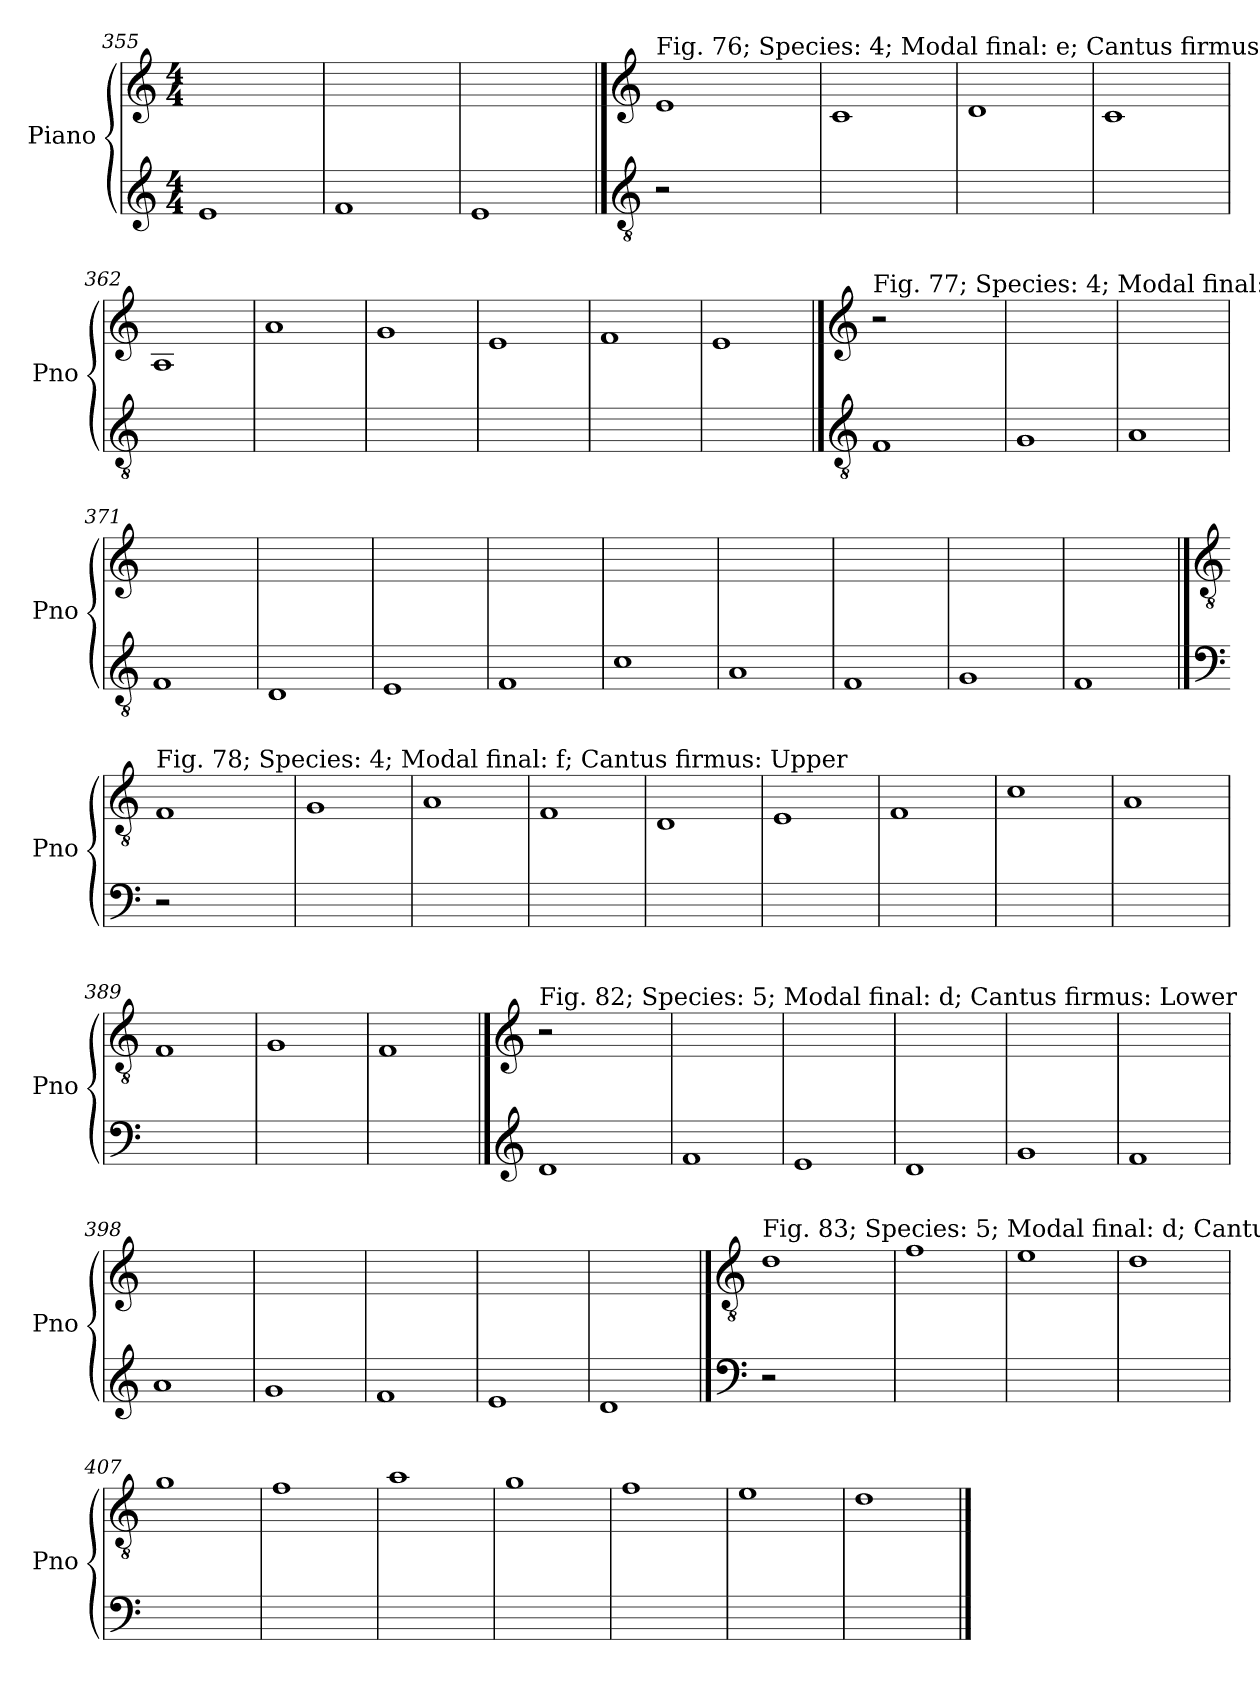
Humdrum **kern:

**kern	**kern
*part2	*part1
*staff2	*staff1
*I"Piano	*I"Piano
*I'Pno	*I'Pno
*clefG2	*clefG2
*k[]	*k[]
*M4/4	*M4/4
=355	=355
1e	1ryy
=356	=356
1f	1ryy
=357	=357
1e	1ryy
!!LO:LB:g=z
==358	==358
*clefGv2	*clefG2
!	!LO:TX:a:t=Fig. 76; Species&colon; 4; Modal final&colon; e; Cantus firmus&colon; Upper
2r	1e
2ryy	.
=359	=359
1ryy	1c
=360	=360
1ryy	1d
=361	=361
1ryy	1c
=362	=362
1ryy	1A
=363	=363
1ryy	1a
=364	=364
1ryy	1g
=365	=365
1ryy	1e
=366	=366
1ryy	1f
=367	=367
1ryy	1e
!!LO:LB:g=z
==368	==368
*clefGv2	*clefG2
!	!LO:TX:a:t=Fig. 77; Species&colon; 4; Modal final&colon; f; Cantus firmus&colon; Lower
1F	2r
.	2ryy
=369	=369
1G	1ryy
=370	=370
1A	1ryy
=371	=371
1F	1ryy
=372	=372
1D	1ryy
=373	=373
1E	1ryy
=374	=374
1F	1ryy
=375	=375
1c	1ryy
=376	=376
1A	1ryy
=377	=377
1F	1ryy
=378	=378
1G	1ryy
=379	=379
1F	1ryy
!!LO:LB:g=z
==380	==380
*clefF4	*clefGv2
!	!LO:TX:a:t=Fig. 78; Species&colon; 4; Modal final&colon; f; Cantus firmus&colon; Upper
2r	1F
2ryy	.
=381	=381
1ryy	1G
=382	=382
1ryy	1A
=383	=383
1ryy	1F
=384	=384
1ryy	1D
=385	=385
1ryy	1E
=386	=386
1ryy	1F
=387	=387
1ryy	1c
=388	=388
1ryy	1A
=389	=389
1ryy	1F
=390	=390
1ryy	1G
=391	=391
1ryy	1F
!!LO:LB:g=z
==392	==392
*clefG2	*clefG2
!	!LO:TX:a:t=Fig. 82; Species&colon; 5; Modal final&colon; d; Cantus firmus&colon; Lower
1d	2r
.	2ryy
=393	=393
1f	1ryy
=394	=394
1e	1ryy
=395	=395
1d	1ryy
=396	=396
1g	1ryy
=397	=397
1f	1ryy
!!LO:PB:g=z
=398	=398
1a	1ryy
=399	=399
1g	1ryy
=400	=400
1f	1ryy
=401	=401
1e	1ryy
=402	=402
1d	1ryy
!!LO:LB:g=z
==403	==403
*clefF4	*clefGv2
!	!LO:TX:a:t=Fig. 83; Species&colon; 5; Modal final&colon; d; Cantus firmus&colon; Upper
2r	1d
2ryy	.
=404	=404
1ryy	1f
=405	=405
1ryy	1e
=406	=406
1ryy	1d
=407	=407
1ryy	1g
=408	=408
1ryy	1f
=409	=409
1ryy	1a
=410	=410
1ryy	1g
=411	=411
1ryy	1f
=412	=412
1ryy	1e
=413	=413
1ryy	1d
==	==
*-	*-
